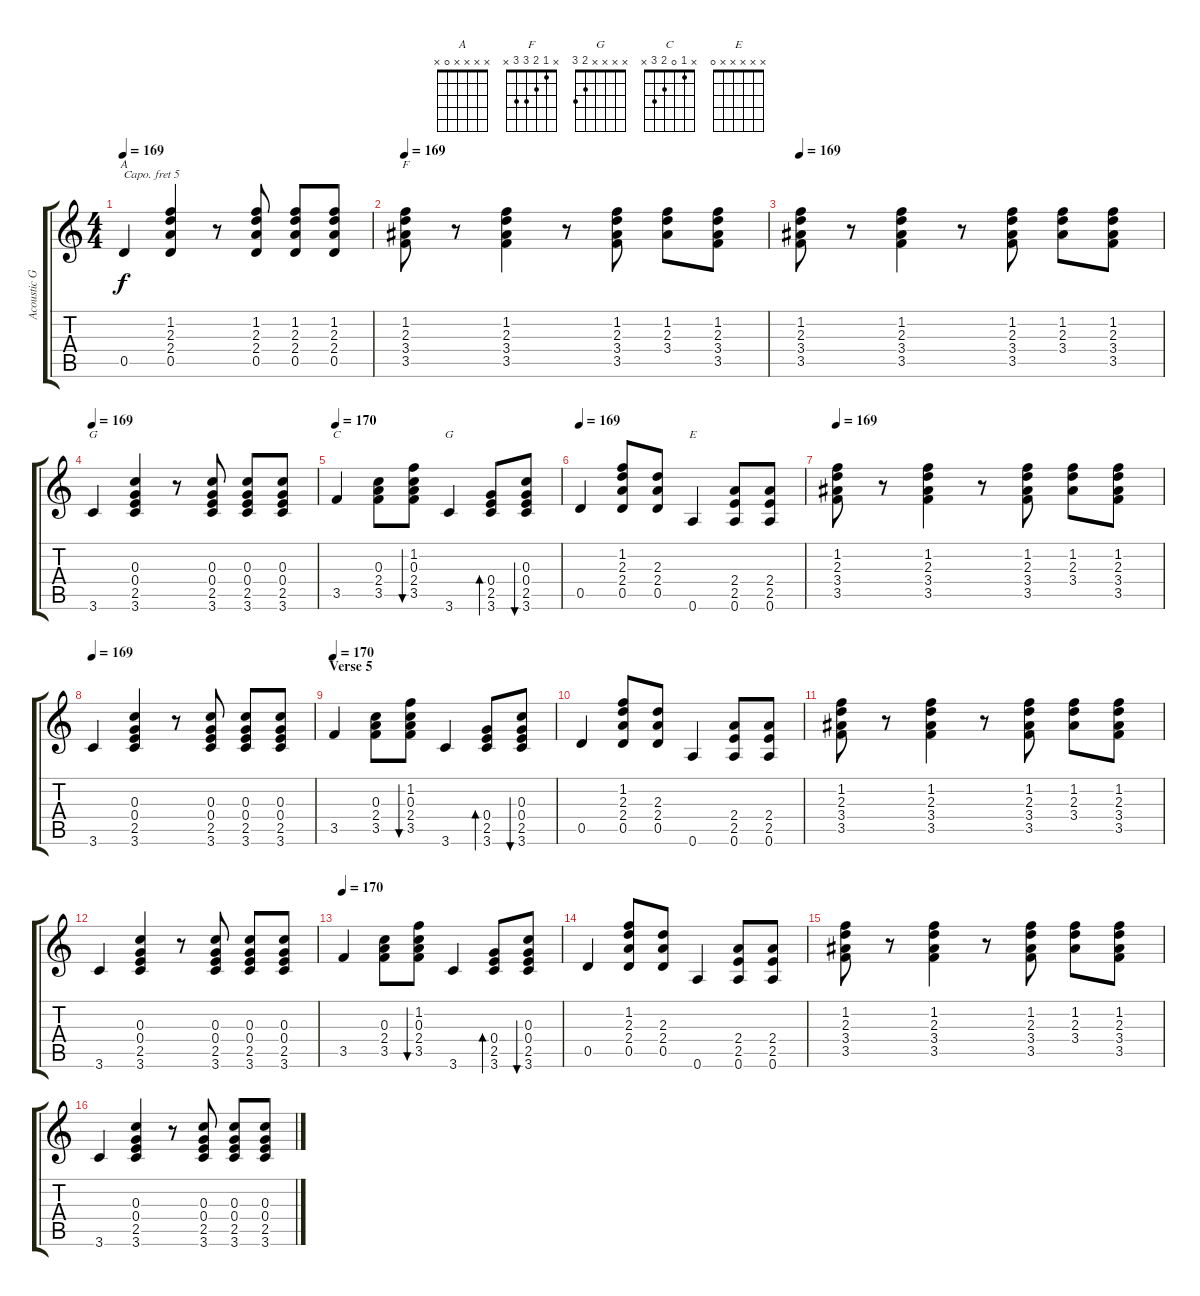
\track ("Acoustic Guitar" "Acoustic G") {instrument acousticguitarnylon}
\staff {score tabs}
\capo 5
\tuning (E4 B3 G3 D3 A2 E2) {hide}
\chord ("A" x x x x 0 x)
\chord ("F" x 1 2 3 3 x)
\chord ("G" x x x x x 3)
\chord ("C" x 1 0 2 3 x)
\chord ("G" x x x x 2 3)
\chord ("E" x x x x x 0)
\ts (4 4)
\tempo 169
\clef g2
\ks c
0.5.4{ch "A" dy f} (1.2 2.3 2.4 0.5).4 r.8 (1.2 2.3 2.4 0.5).8 (1.2 2.3 2.4 0.5).8 (1.2 2.3 2.4 0.5).8 |
\tempo 169
(1.2 2.3 3.4 3.5).8{ch "F"} r.8 (1.2 2.3 3.4 3.5).4 r.8 (1.2 2.3 3.4 3.5).8 (1.2 2.3 3.4).8 (1.2 2.3 3.4 3.5).8 |
\tempo 169
(1.2 2.3 3.4 3.5).8 r.8 (1.2 2.3 3.4 3.5).4 r.8 (1.2 2.3 3.4 3.5).8 (1.2 2.3 3.4).8 (1.2 2.3 3.4 3.5).8 |
\tempo 169
3.6.4{ch "G"} (0.3 0.4 2.5 3.6).4 r.8 (0.3 0.4 2.5 3.6).8 (0.3 0.4 2.5 3.6).8 (0.3 0.4 2.5 3.6).8 |
\tempo 169
\tempo 170
3.5.4{ch "C"} (0.3 2.4 3.5).8 (1.2 0.3 2.4 3.5).8{bu 120} 3.6.4{ch "G"} (0.4 2.5 3.6).8{bd 120} (0.3 0.4 2.5 3.6).8{bu 120} |
\tempo 169
0.5.4 (1.2 2.3 2.4 0.5).8 (2.3 2.4 0.5).8 0.6.4{ch "E"} (2.4 2.5 0.6).8 (2.4 2.5 0.6).8 |
\tempo 169
(1.2 2.3 3.4 3.5).8 r.8 (1.2 2.3 3.4 3.5).4 r.8 (1.2 2.3 3.4 3.5).8 (1.2 2.3 3.4).8 (1.2 2.3 3.4 3.5).8 |
\tempo 169
3.6.4 (0.3 0.4 2.5 3.6).4 r.8 (0.3 0.4 2.5 3.6).8 (0.3 0.4 2.5 3.6).8 (0.3 0.4 2.5 3.6).8 |
\section ("" "Verse 5")
\tempo 170
3.5.4 (0.3 2.4 3.5).8 (1.2 0.3 2.4 3.5).8{bu 120} 3.6.4 (0.4 2.5 3.6).8{bd 120} (0.3 0.4 2.5 3.6).8{bu 120} |
0.5.4 (1.2 2.3 2.4 0.5).8 (2.3 2.4 0.5).8 0.6.4 (2.4 2.5 0.6).8 (2.4 2.5 0.6).8 |
(1.2 2.3 3.4 3.5).8 r.8 (1.2 2.3 3.4 3.5).4 r.8 (1.2 2.3 3.4 3.5).8 (1.2 2.3 3.4).8 (1.2 2.3 3.4 3.5).8 |
3.6.4 (0.3 0.4 2.5 3.6).4 r.8 (0.3 0.4 2.5 3.6).8 (0.3 0.4 2.5 3.6).8 (0.3 0.4 2.5 3.6).8 |
\tempo 170
3.5.4 (0.3 2.4 3.5).8 (1.2 0.3 2.4 3.5).8{bu 120} 3.6.4 (0.4 2.5 3.6).8{bd 120} (0.3 0.4 2.5 3.6).8{bu 120} |
0.5.4 (1.2 2.3 2.4 0.5).8 (2.3 2.4 0.5).8 0.6.4 (2.4 2.5 0.6).8 (2.4 2.5 0.6).8 |
(1.2 2.3 3.4 3.5).8 r.8 (1.2 2.3 3.4 3.5).4 r.8 (1.2 2.3 3.4 3.5).8 (1.2 2.3 3.4).8 (1.2 2.3 3.4 3.5).8 |
3.6.4 (0.3 0.4 2.5 3.6).4 r.8 (0.3 0.4 2.5 3.6).8 (0.3 0.4 2.5 3.6).8 (0.3 0.4 2.5 3.6).8
